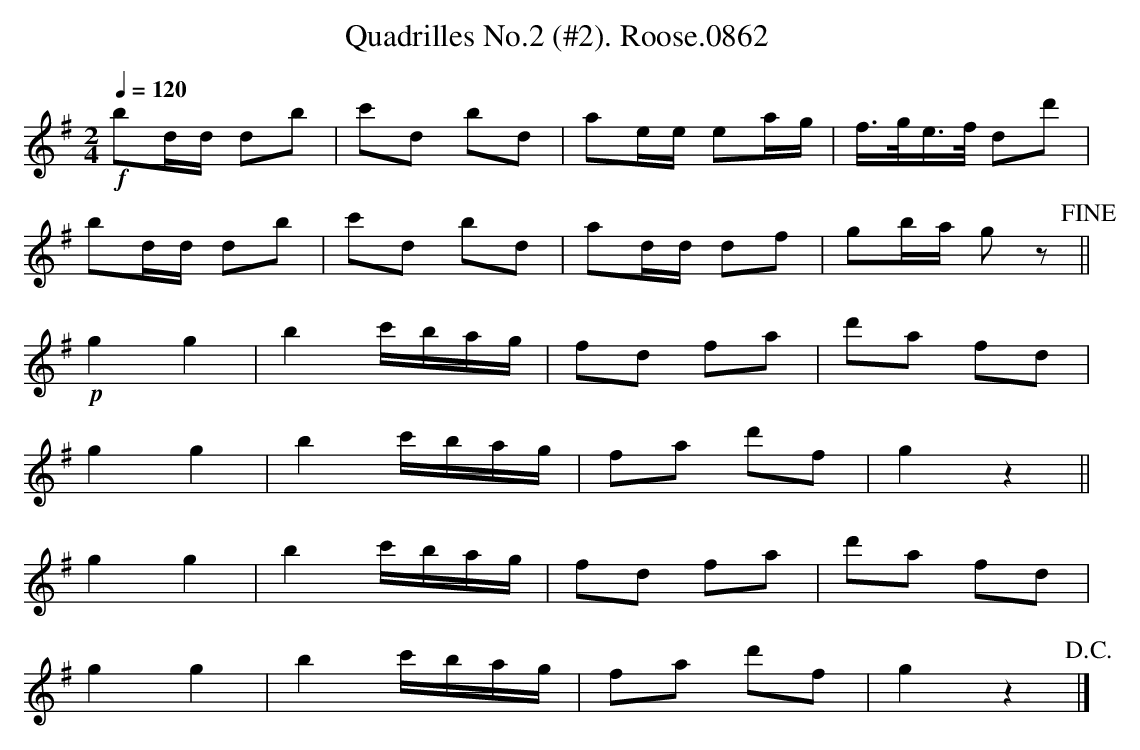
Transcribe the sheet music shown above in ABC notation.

X:1
T:Quadrilles No.2 (#2). Roose.0862
M:2/4
L:1/8
Q:1/4=120
K:G clef=treble
!f!bd/d/ db|c'd bd|ae/e/ ea/g/|f3/4g//e3/4f// dd'|
bd/d/ db|c'd bd|ad/d/ df|gb/a/ gz!fine!||
!p!g2 g2|b2 c'/b/a/g/|fd fa|d'a fd|
g2 g2|b2 c'/b/a/g/|fa d'f|g2 z2||
g2 g2|b2 c'/b/a/g/|fd fa|d'a fd|
g2 g2|b2 c'/b/a/g/|fa d'f|g2 z2!D.C.!|]
